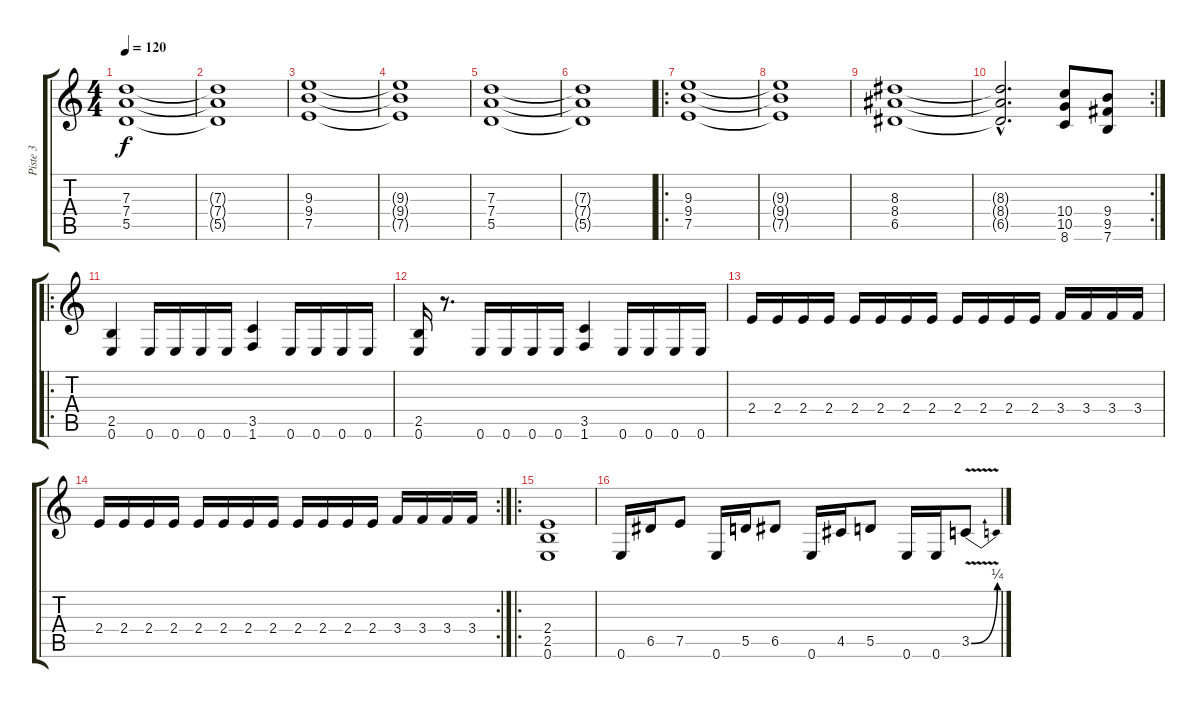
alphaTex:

\track ("Piste 3" "Piste 3") {instrument distortionguitar}
\staff {score tabs}
\tuning (E4 B3 G3 D3 A2 E2) {hide}
\ts (4 4)
\tempo 120
\clef g2
\ks c
(7.3 7.4 5.5).1{dy f instrument distortionguitar} |
(7.3{t} 7.4{t} 5.5{t}).1 |
(9.3 9.4 7.5).1 |
(9.3{t} 9.4{t} 7.5{t}).1 |
(7.3 7.4 5.5).1 |
(7.3{t} 7.4{t} 5.5{t}).1 |
\ro
(9.3 9.4 7.5).1 |
(9.3{t} 9.4{t} 7.5{t}).1 |
(8.3 8.4 6.5).1 |
\rc 2
(8.3{hac t} 8.4{hac t} 6.5{hac t}).2{d} (10.4 10.5 8.6).8 (9.4 9.5 7.6).8 |
\ro
(2.5 0.6).4 0.6.16 0.6.16 0.6.16 0.6.16 (3.5 1.6).4 0.6.16 0.6.16 0.6.16 0.6.16 |
(2.5 0.6).16 r.8{d} 0.6.16 0.6.16 0.6.16 0.6.16 (3.5 1.6).4 0.6.16 0.6.16 0.6.16 0.6.16 |
2.4.16 2.4.16 2.4.16 2.4.16 2.4.16 2.4.16 2.4.16 2.4.16 2.4.16 2.4.16 2.4.16 2.4.16 3.4.16 3.4.16 3.4.16 3.4.16 |
\rc 2
2.4.16 2.4.16 2.4.16 2.4.16 2.4.16 2.4.16 2.4.16 2.4.16 2.4.16 2.4.16 2.4.16 2.4.16 3.4.16 3.4.16 3.4.16 3.4.16 |
\ro
(2.4 2.5 0.6).1 |
0.6.16 6.5.16 7.5.8 0.6.16 5.5.16 6.5.8 0.6.16 4.5.16 5.5.8 0.6.16 0.6.16 3.5{be (bend 0 0 60 1) v}.8
